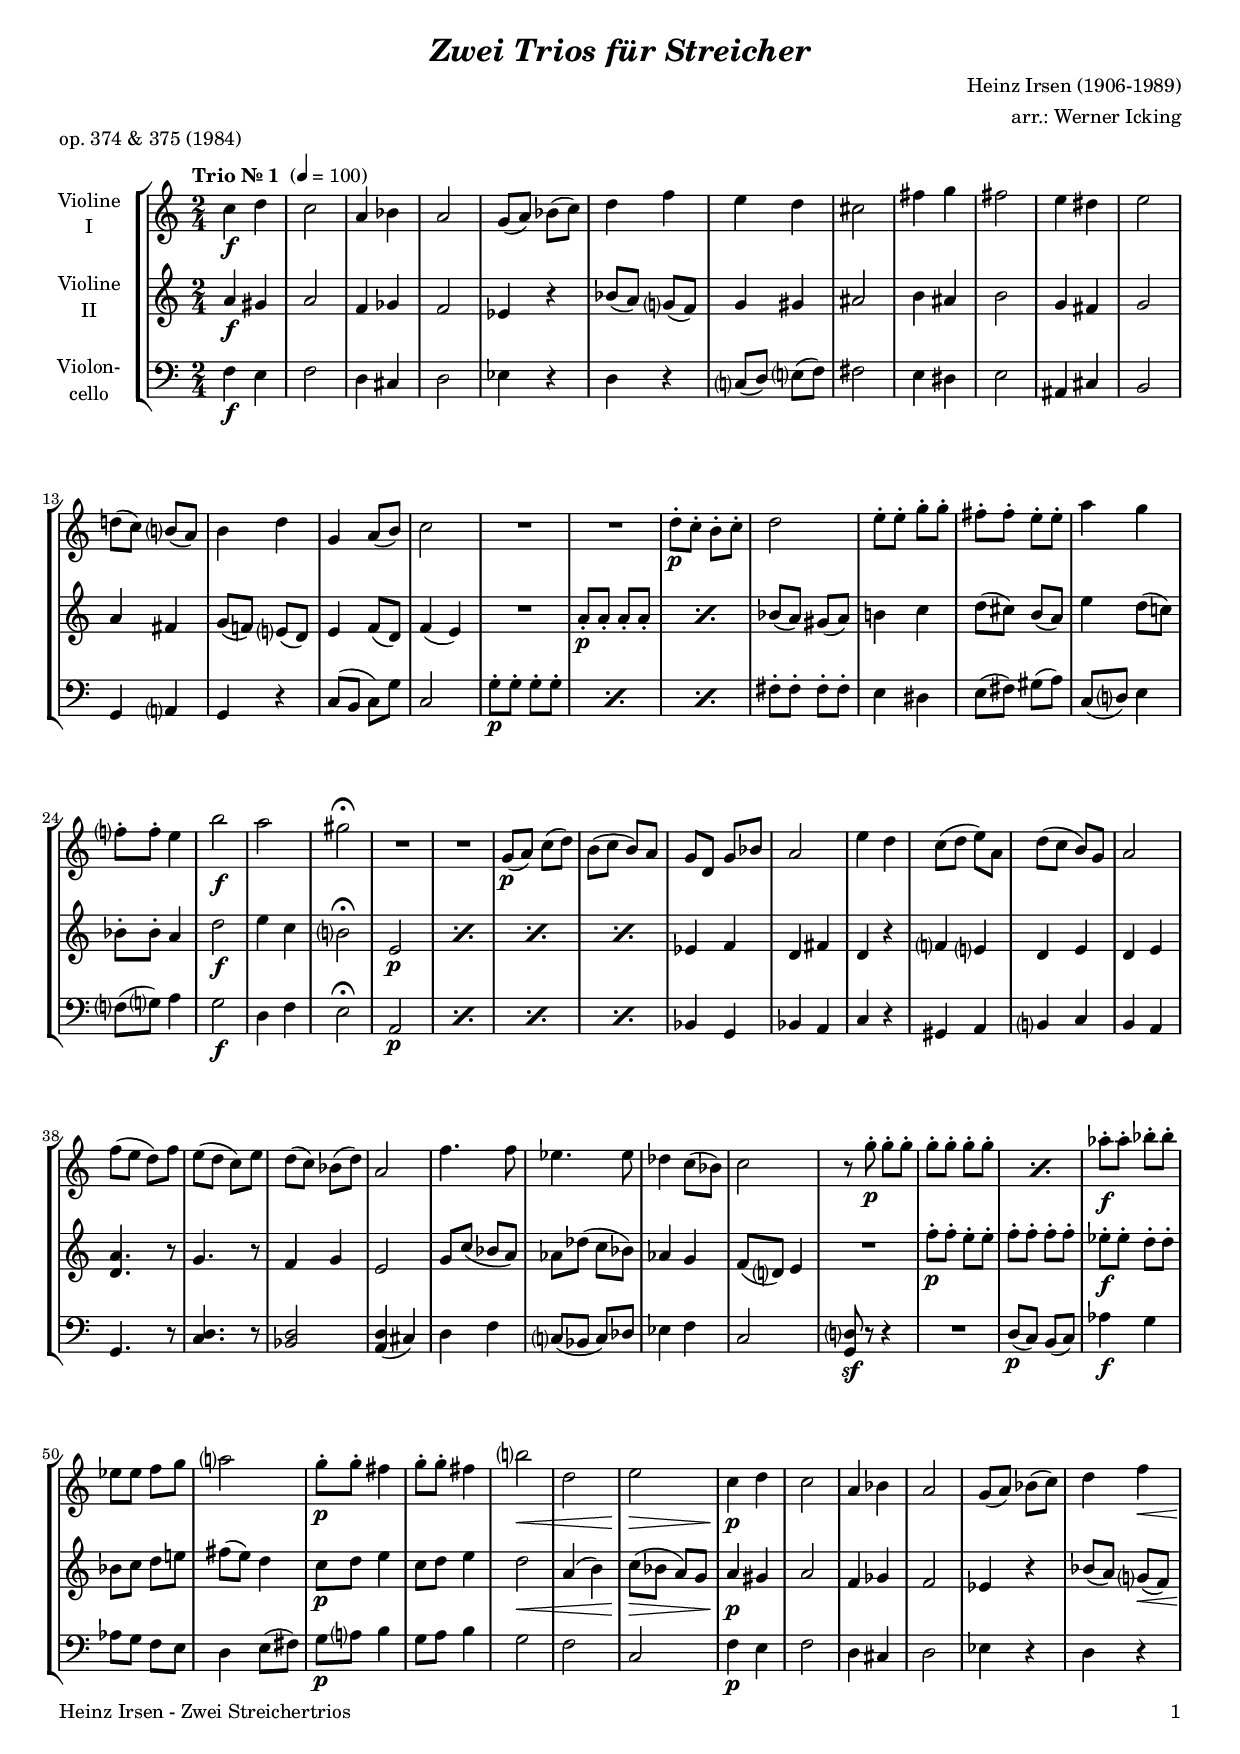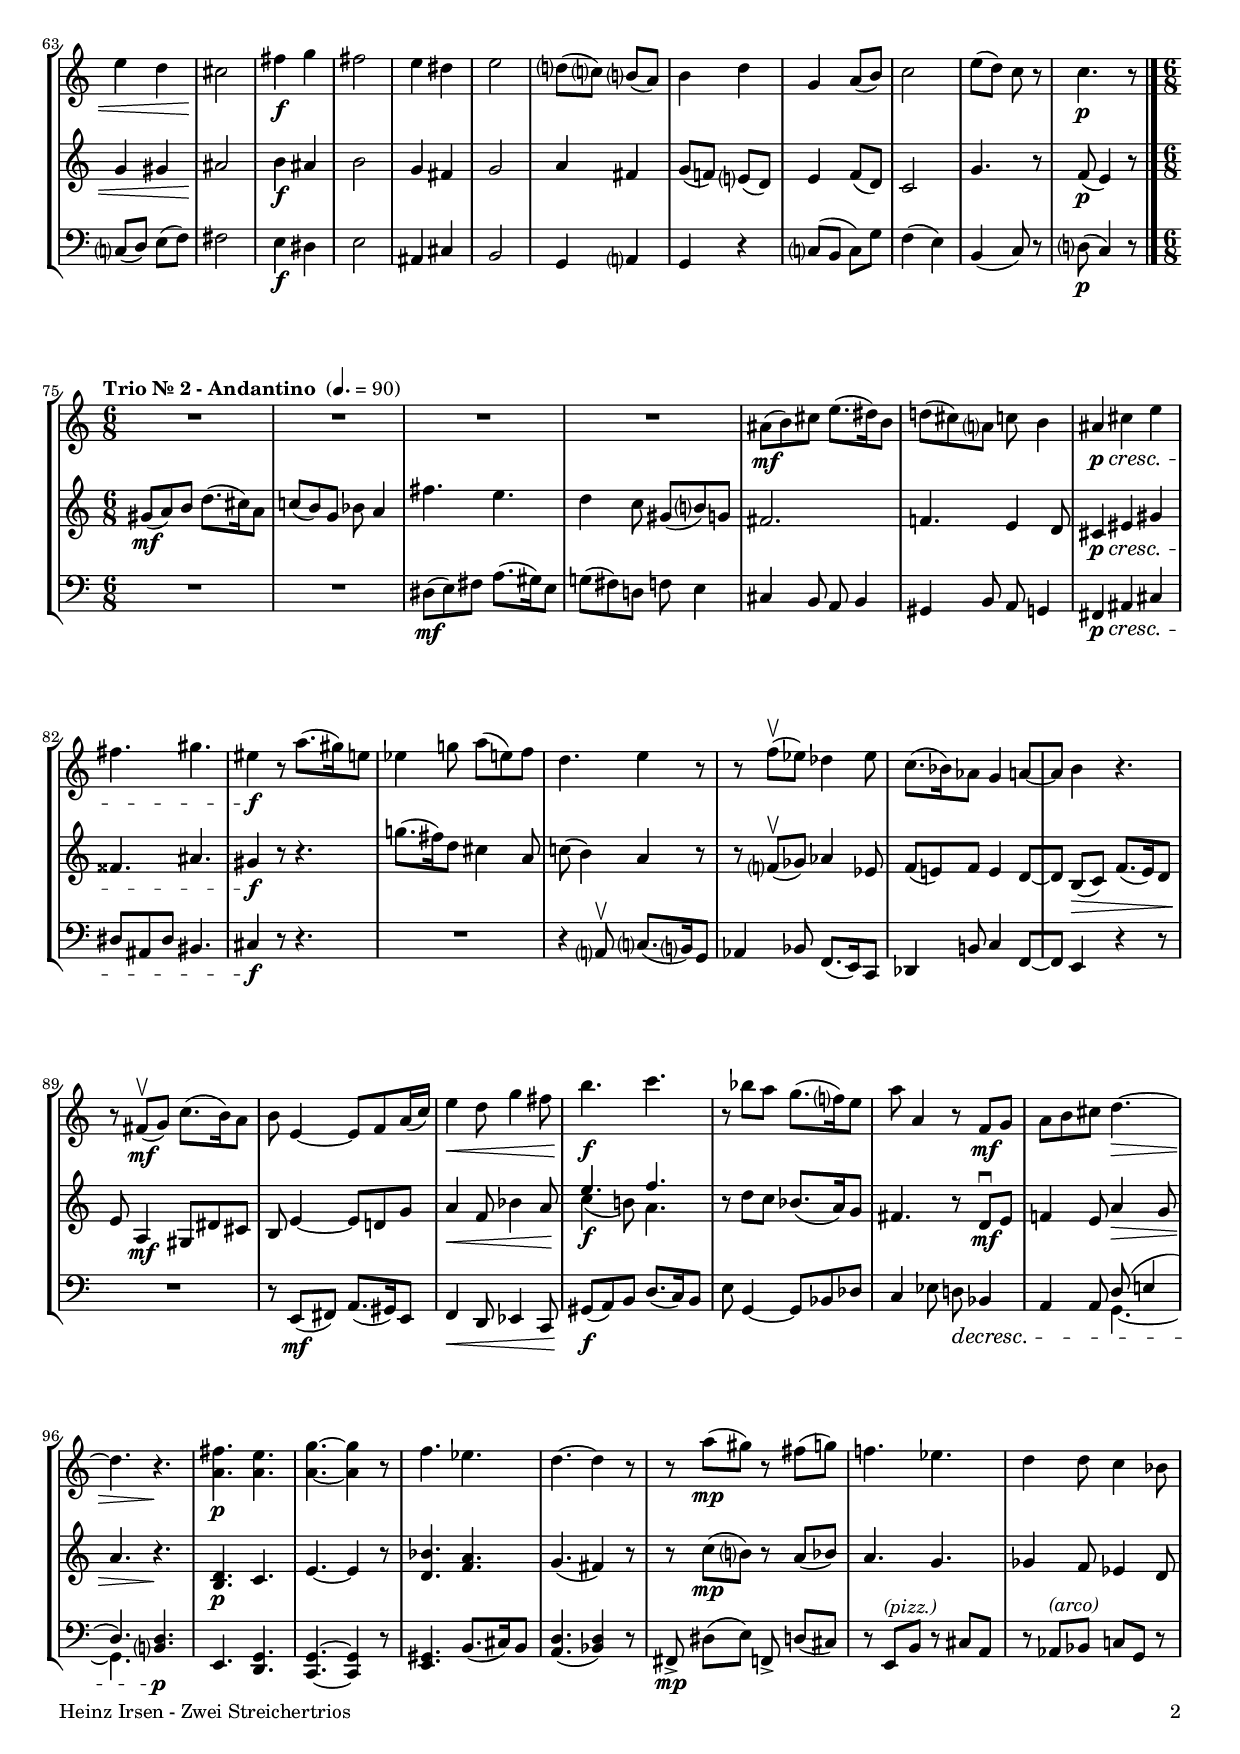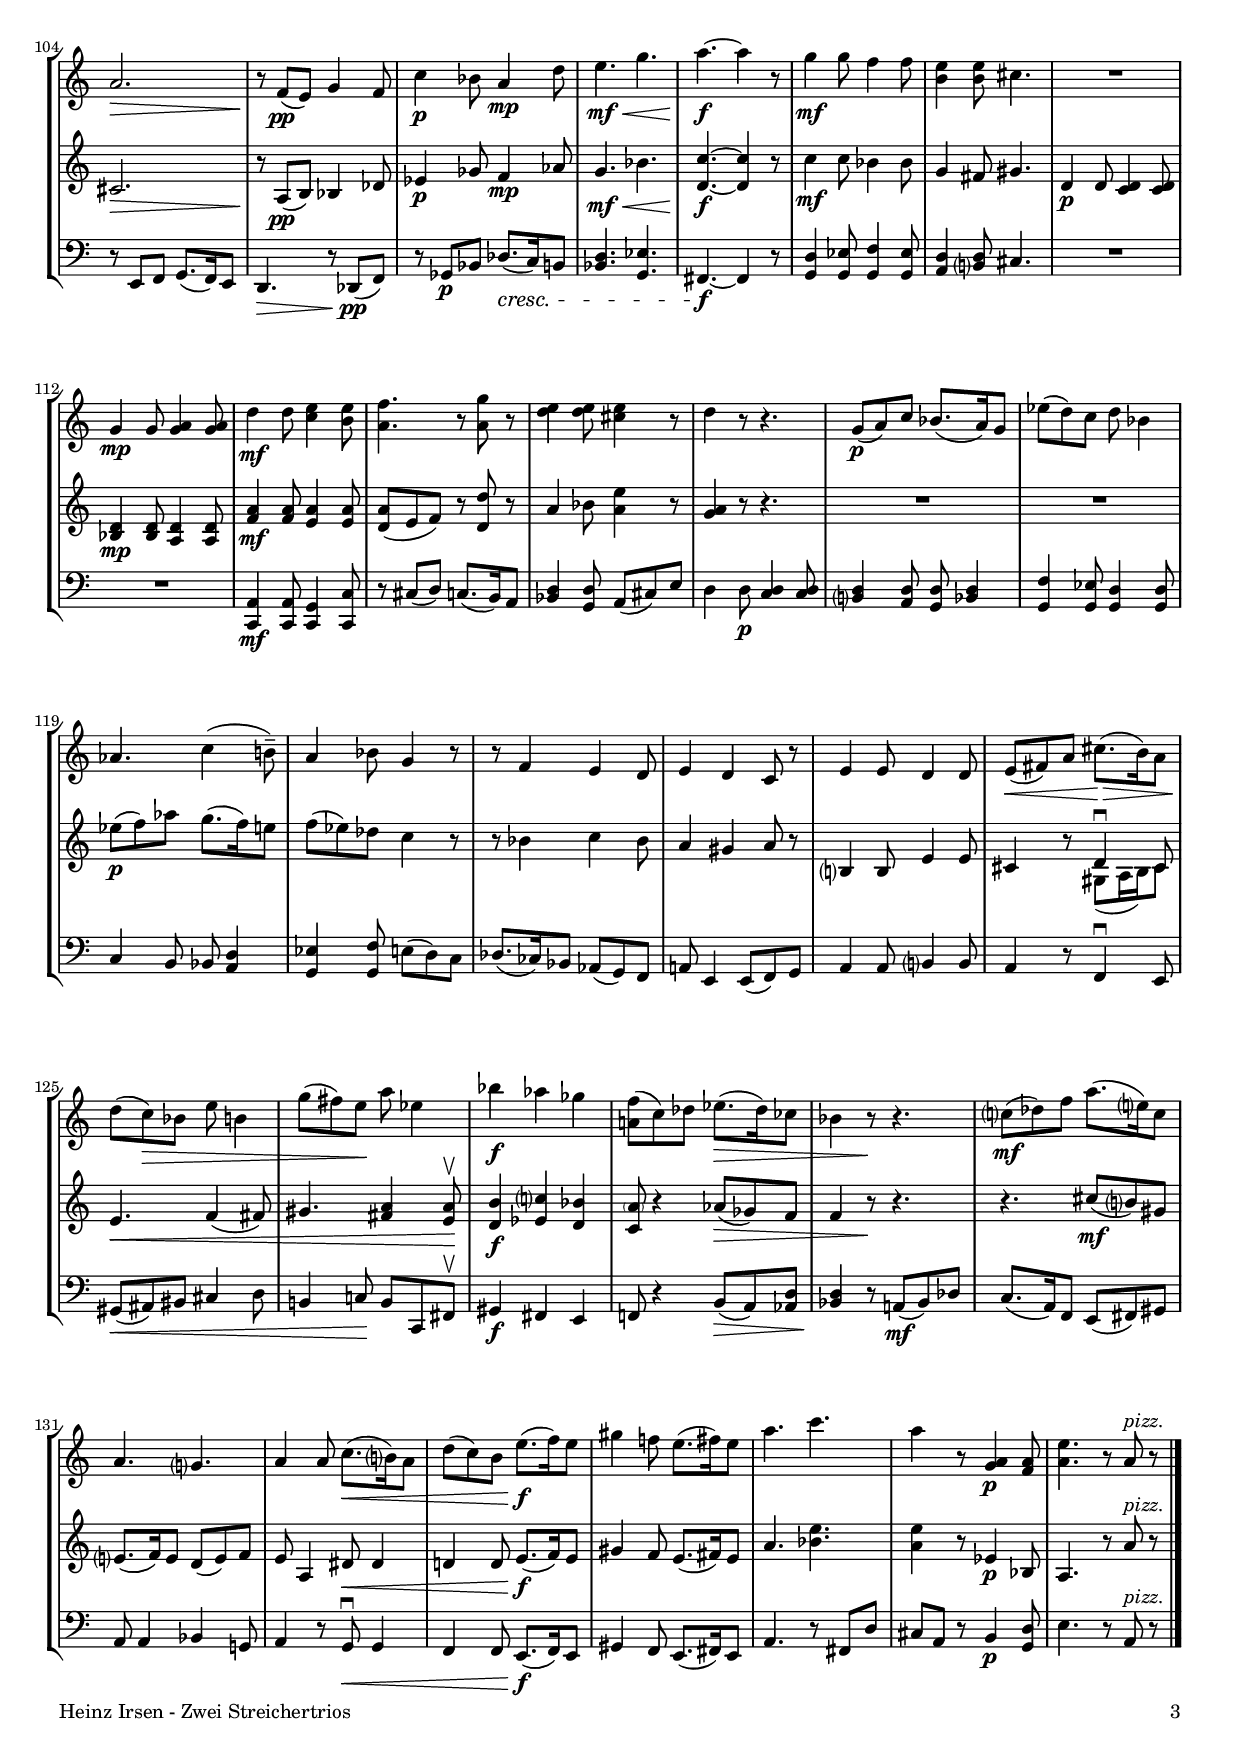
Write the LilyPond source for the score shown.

\version "2.20.2"
\include "deutsch.ly"

#(set-global-staff-size 17)

\header {
  title     = \markup \bold \italic "Zwei Trios für Streicher"
  composer  = "Heinz Irsen (1906-1989)"
  arranger  = "arr.: Werner Icking"
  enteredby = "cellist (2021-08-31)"
  piece     = "op. 374 & 375 (1984)"
}

voiceconsts = {
 \key c \major
 \time 2/4
% \clef "bass"
 \clef "treble"
% \numericTimeSignature
 \compressEmptyMeasures
  % Set default beaming for all staves
%  \set Timing.beamExceptions = #'()
%  \set Timing.baseMoment     = #(ly:make-moment 1 4)
%  \set Timing.beatStructure  = #'(1 1 1)
}

mivl = "violin"
miba = "cello"

barc = \markup \italic "(arco)"
bpiz = \markup \italic "(pizz.)"
pizz = \markup \italic "pizz."

introa = {        \tempo "Trio Nr. 1 "              4=100 }
introb = { \break \tempo "Trio Nr. 2 - Andantino " 4.=90 \time 6/8 }

va = \relative c'' {
  \voiceconsts

  \introa
  c4\f d
  c2
  a4 b
  a2
  g8( a) b( c)
  d4 f
  e d
  cis2
  fis4 g

  fis2
  e4 dis
  e2
  d!8( c) h?( a)
  h4 d
  g, a8( h)
  c2
  R2*2

  d8-.\p c-. h-. c-.
  d2
  e8-. e-. g-. g-.
  fis-. fis-. e-. e-.
  a4 g
  f?8-. f-. e4
  h'2\f
  a
  gis\fermata
  R2*2

  g,8(\p a) c( d)
  h( c h) a
  g d g b
  a2
  e'4 d
  c8( d e) a,
  d( c h) g
  a2

  f'8( e d) f
  e( d c) e
  d( c) b( d)
  a2
  f'4. f8
  es4. es8
  des4 c8( b)
  c2
  r8 g'-.\p g-. g-.

  \repeat percent 2 { g-. g-. g-. g-. }
  as-.\f as-. b-. b-.
  es, es f g
  a?2
  g8-.\p g-. fis4
  g8-. g-. fis4
  h?2\< d,

  e\!\>
  c4\!\p d
  c2
  a4 b
  a2
  g8( a) b( c)
  d4 f\<
  e d
  cis2\!
  fis4\f g

  fis2
  e4 dis
  e2
  d?8( c?) h?( a)
  h4 d
  g, a8( h)
  c2
  e8( d) c r
  c4.\p r8 \bar "|."

  \introb
  R2.*4
  ais8(\mf h) cis e8.( dis16) h8
  d!8( cis) a? c h4
  ais\p\cresc cis e
  fis4. gis

  eis4\f r8 a8.( gis16) e8
  es4 g!8 a( e) f
  d4. e4 r8
  r f(\upbow es) des4 es8

  c8.( b16) as8 g4 a8[~
  a] h4 r4.
  r8 fis(\upbow\mf g) c8.( h16) a8
  h e,4~ e8 f a16( c)
  e4\< d8 g4 fis8

  h4.\!\f c
  r8 b a g8.( f?16) e8
  a a,4 r8 f\mf g
  a h cis d4.~\>
  d r\!

  <a fis'>\p <a e'>
  <a g'>~ <a g'>4 r8
  f'4. es
  d~ d4 r8
  r a'(\mp gis) r fis( g)
  f!4. es

  d4 d8 c4 b8
  a2.\>
  r8\! f(\pp e) g4 f8
  c'4\p b8 a4\mp d8
  e4.\mf\< g
  a~\!\f a4 r8

  g4\mf g8 f4 f8
  <h, e>4 <h e>8 cis4.
  R2.
  g4\mp g8 <g a>4 <g a>8
  d'4\mf d8 <c e>4 <h e>8

  <a f'>4. r8 <a g'> r
  <d e>4 <d e>8 <cis e>4 r8
  d4 r8 r4.
  g,8(\p a) c b8.( a16) g8
  es'( d) c d b4

  as4. c4( h!8)--
  a4 b8 g4 r8
  r f4 e d8
  e4 d c8 r
  e4 e8 d4 d8

  e(\< fis) a cis8.(\!\> h16) a8
  d(\! c)\> b e h4
  g'8( fis) e\! a es4
  b'\f as ges

  <a,! f'>8( c) des es8.(\> des16) ces8
  b4 r8\! r4.
  c?8(\mf des) f a8.( e?16) c8
  a4. g?
  a4 a8 c8.(\< h?16) a8

  d( c) h e8.(\!\f f16) e8
  gis4 f!8 e8.( fis16) e8
  a4. c
  a4 r8 <g, a>4\p <f a>8
  <a e'>4. r8 a^\pizz r \bar "|."
  
}

vb = \relative c'' {
  \voiceconsts

  \introa
  a4\f gis
  a2
  f4 ges
  f2
  es4 r
  b'8( a) g?( f)
  g4 gis
  ais2
  h4 ais

  h2
  g4 fis
  g2
  a4 fis
  g8( f!) e?( d)
  e4 f8( d)
  f4( e)
  R2
  \repeat percent 2 {  a8-.\p a-. a-. a-. }

  b( a) gis( a)
  h!4 c
  d8( cis) h( a)
  e'4 d8( c!)
  b-. b-. a4
  d2\f
  e4 c
  h?2\fermata
  \repeat percent 4 e,\p

  es4 f
  d fis
  d r
  f? e?
  d e
  d e

  <d a'>4. r8
  g4. r8
  f4 g
  e2
  g8 c( b a)
  as des( c b)
  as4 g
  f8( d?) e4
  R2

  f'8-.\p f-. e-. e-.
  f-. f-. f-. f-.
  es-.\f es-. d-. d-.
  b c d e!
  fis( e) d4
  c8\p d e4
  c8 d e4
  d2\<
  a4( h)

  c8(\!\> b a) g
  a4\!\p gis
  a2
  f4 ges
  f2
  es4 r
  b'8( a) g?(\< f)
  g4 gis
  ais2\!
  h4\f ais

  h2
  g4 fis
  g2
  a4 fis
  g8( f!) e?( d)
  e4 f8( d)
  c2
  g'4. r8
  f(\p e4) r8 \bar "|."

  \introb
  gis8(\mf a) h d8.( cis16) a8
  c!( h) g b a4
  fis'4. e
  d4 c8 gis( h?) g
  fis2.
  f!4. e4 d8

  cis4\p\cresc eis gis
  fisis4. ais
  gis4\f r8 r4.
  g'!8.( fis16) d8 cis4 a8
  c!( h4) a r8
  r f?(\upbow ges) as4 es8

  f( e!) f e4 d8[~
  d] h(\> c) f8.( e16) d8
  e\! a,4\mf gis8 dis' cis
  h e4~ e8 d! g
  a4\< f8 b4 a8\!

  << {
    e'4. f
  } \\ {
    c4(\f h!8) a4.
  } >>
  r8 d c b8.( a16) g8
  fis4. r8 d\downbow\mf e
  f!4 e8 a4\> g8
  a4. r\!
  <h, d>\p c

  e~ e4 r8
  <d b'>4. <f a>
  g( fis4) r8
  r c'(\mp h?) r a( b)
  a4. g
  ges4 f8 es4 d8

  cis2.\>
  r8\! a(\pp h) b4 des8
  es4\p ges8 f4\mp as8
  g4.\mf\< b
  <d, c'>4.~\!\f <d c'>4 r8
  c'4\mf c8 b4 b8

  g4 fis8 gis4.
  d4\p d8 <c d>4 <c d>8
  <b d>4\mp <b d>8 <a d>4 <a d>8
  <f' a>4\mf <f a>8 <e a>4 <e a>8
  <d a'>( e f) r <d d'> r

  a'4 b8 <a e'>4 r8
  <g a>4 r8 r4.
  R2.*2
  es'8(\p f) as g8.( f16) e8
  f( es) des c4 r8
  r b4 c b8

  a4 gis a8 r
  h,?4 h8 e4 e8
  cis4 r8 << { d4\downbow cis8 } \\ { gis( a16 h) cis8 } >>
  e4.\< f4( fis8)
  gis4. <fis a>4 <e a>8\upbow\!
  <d h'>4\f <es c'?> <d b'>

  <c \parenthesize a'>8 r4 as'8(\> ges) f
  f4 r8\! r4.
  r cis'8(\mf h?) gis
  e?8.( f16) e8 d( e) f
  e a,4 dis8\< dis4

  d!4 d8 e8.(\!\f f16) e8
  gis4 f8 e8.( fis16) e8
  a4. <b e>
  <a e'>4 r8 es4\p b8
  a4. r8 a'^\pizz r \bar "|."
}

vc = \relative c' {
  \voiceconsts
  \clef "bass"
  
  \introa
  f4\f e
  f2
  d4 cis
  d2
  es4 r
  d r
  c?8( d) e?( f)
  fis2
  e4 dis

  e2
  ais,4 cis
  h2
  g4 a?
  g r
  c8( h c) g'
  c,2
  \repeat percent 3 { g'8-.\p g-. g-. g-. }

  fis-. fis-. fis-. fis-.
  e4 dis
  e8( fis) gis( a)
  c,8( d?) e4
  f?8( g?) a4
  g2\f
  d4 f
  e2\fermata
  \repeat percent 4 a,\p

  b4 g
  b a
  c r
  gis a
  h? c
  h a

  g4. r8
  <c d>4. r8
  <b d>2
  <a d>4( cis)
  d f
  c?8( b c) des
  es4 f
  c2
  <g d'?>8\sf r r4

  R2
  d'8(\p c) h( c)
  as'4\f g
  as8 g f e
  d4 e8( fis)
  g\p a? h4
  g8 a h4
  g2
  f

  c
  f4\p e
  f2
  d4 cis
  d2
  es4 r
  d r
  c?8( d) e( f)
  fis2
  e4\f dis

  e2
  ais,4 cis
  h2
  g4 a?
  g r
  c?8( h c) g'
  f4( e)
  h( c8) r
  d?(\p c4) r8 \bar "|."

  \introb
  R2.*2
  dis8(\mf e) fis a8.( gis16) e8
  g!( fis) d! f e4
  cis h8 a h4
  gis h8 a g4

  fis\p\cresc ais cis
  dis8 ais dis his4.
  cis4\f r8 r4.
  R2.
  r4 a?8\upbow c?8.( h?16) g8
  as4 b8 f8.( e16) c8

  des4 h'!8 c4 f,8[~
  f] e4 r r8
  R2.
  r8 e(\mf fis) a8.( gis16) e8
  f4\< d8 es4 c8

  gis'(\!\f a) h d8.( c16) h8
  e g,4~ g8 b des
  c4 es8 d!\decresc b4
  a a8 << {
    d( e!4
    d4.)
  } \\ {
    g,~
    g
  } >> <h? d>\p

  e, <d g>
  <c g'>~ <c g'>4 r8
  <e gis>4. h'8.( cis16) h8
  <a d>4.( <b d>4) r8
  fis->\mp dis'([ e]) f,-> d'([ cis])

  r e,^\bpiz h' r cis a
  r as^\barc b c! g r
  r e f g8.( f16) e8
  d4.\> r8 des(\!\pp f)

  r ges\p b des8.(\cresc c16) h8
  <b d>4. <g es'>
  fis~\f fis4 r8
  <g d'>4 <g es'>8 <g f'>4 <g es'>8
  <a d>4 <h? d>8 cis4.
  R2.*2

  <c, a'>4\mf <c a'>8 <c g'>4 <c c'>8
  r cis'( d) c8.( h16) a8
  <b d>4 <g d'>8 a( cis) e
  d4 d8\p <c d>4 <c d>8
  <h? d>4 <a d>8 <g d'> <b d>4

  <g f'> <g es'>8 <g d'>4 <g d'>8
  c4 h8 b <a d>4
  <g es'> <g f'>8 e'( d) c
  des8.( ces16) b8 as( g) f
  a! e4 e8( f) g

  a4 a8 h?4 h8
  a4 r8 f4\downbow e8
  gis(\< ais) his cis4 d8
  h!4 c!8\! h c, fis\upbow
  gis4\f fis e

  f!8 r4 h8(\> a) <as d>
  <b d>4\! r8 a!(\mf b) des
  c8.( a16) f8 e( fis) gis
  a a4 b4 g!8
  a4 r8 g\downbow\< g4

  f4 f8 e8.(\!\f f16) e8
  gis4 f8 e8.( fis16) e8
  a4. r8 fis d'
  cis a r h4\p <g d'>8
  e'4. r8 a,^\pizz r \bar "|."
}


music = \new StaffGroup <<
      \new Staff {
        \set Staff.midiInstrument = \mivl
        \set Staff.instrumentName = \markup \center-column { "Violine" "I" }
        \transpose c c { \va }
      }
      
      \new Staff {
        \set Staff.midiInstrument = \mivl
        \set Staff.instrumentName = \markup \center-column { "Violine" "II" }
        \transpose c c { \vb }
      }
      
      \new Staff {
        \set Staff.midiInstrument = \miba
        \set Staff.instrumentName = \markup \center-column { "Violon-" "cello" }
        \transpose c c, { \vc }
      }
>>

\book {
  \paper {
    print-page-number = ##t
    print-first-page-number = ##t
    ragged-last-bottom = ##f
    oddHeaderMarkup = \markup \null
    evenHeaderMarkup = \markup \null
    oddFooterMarkup = \markup {
      \fill-line {
        \on-the-fly #print-page-number-check-first
        "Heinz Irsen - Zwei Streichertrios" \fromproperty #'page:page-number-string
      }
    }
    evenFooterMarkup = \oddFooterMarkup
  } \score {
    \music
    \layout {}
  }

  \score {
    \unfoldRepeats \music

    \midi {
      \context {
        \Score
      }
    }
  }
}